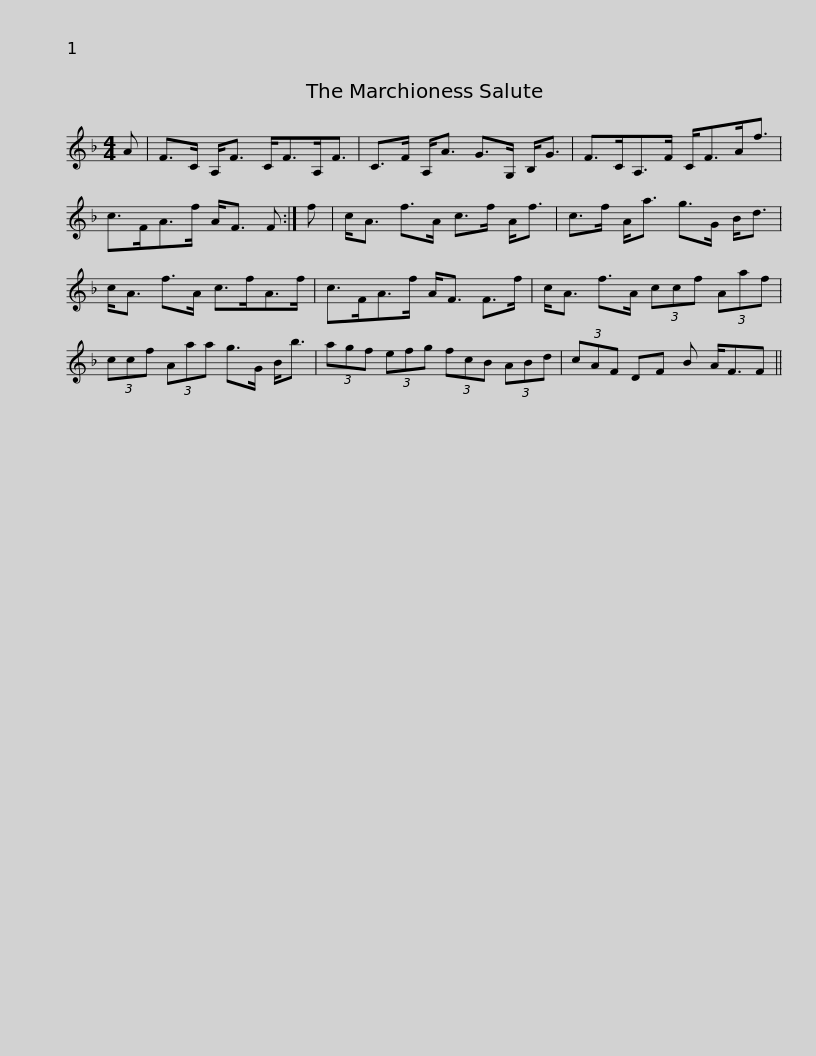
X:1
L:1/8
M:4/4
I:linebreak $
K:F
V:1 treble
V:1
 A | F>C A,<F C<FA,<F | C>F A,<A G>G, B,<G | F>CA,>F C<FA<f | c>FA>f A<F F :| %5
 f |$ c<A f>A c>f A<f | c>f A<a g>G B<d | c<A f>A c>fA>f | c>FA>f A<F F>f |$ %10
 c<A f>A (3ccf (3Aaf | (3ccf (3Aaa g>G B<b | (3agf (3efg (3fcB (3ABd | (3cAF DF B A<FF || %14
